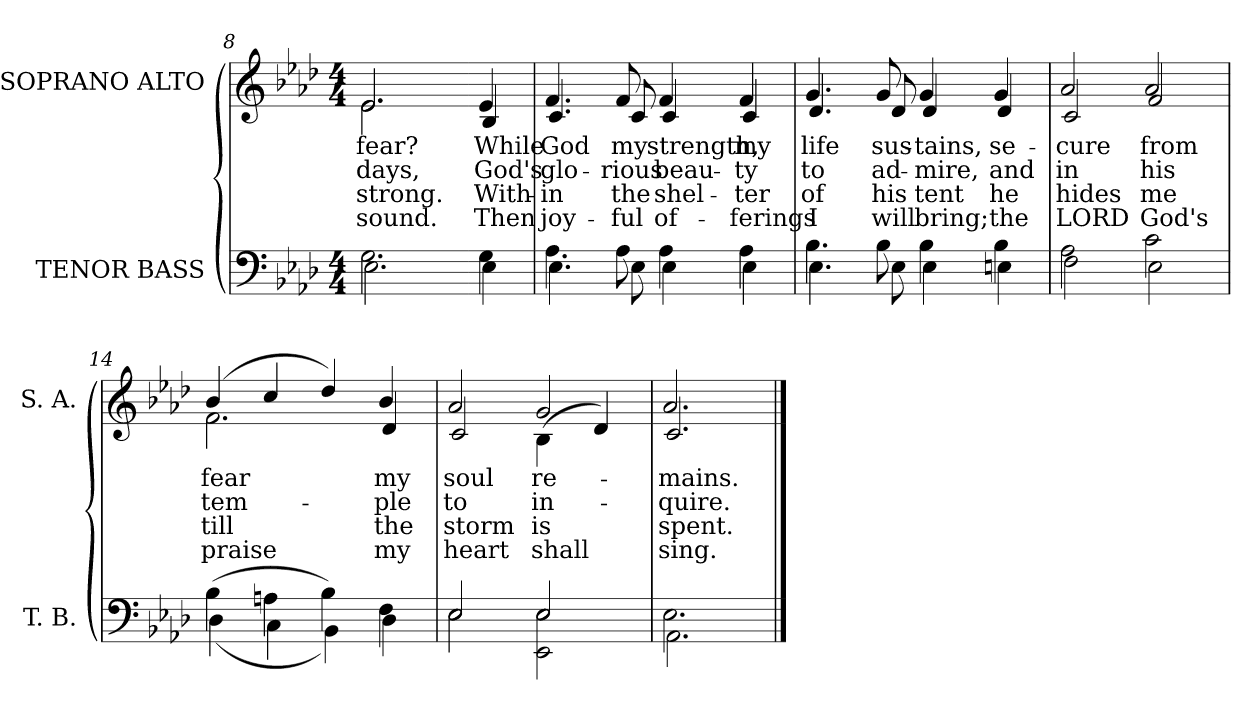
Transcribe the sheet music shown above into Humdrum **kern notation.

**kern	**kern	**text	**text	**text	**text
*part2	*part1	*part1	*part1	*part1	*part1
*staff2	*staff1	*staff1	*staff1	*staff1	*staff1
*I"TENOR BASS	*I"SOPRANO ALTO	*	*	*	*
*I'T. B.	*I'S. A.	*	*	*	*
*clefF4	*clefG2	*	*	*	*
*k[b-e-a-d-]	*k[b-e-a-d-]	*	*	*	*
*A-:	*A-:	*	*	*	*
*M4/4	*M4/4	*	*	*	*
=8	=8	=8	=8	=8	=8
*^	*	*	*	*	*
!	!	!	!LO:LY:b:color=#000000	!LO:LY:b:color=#000000	!LO:LY:b:color=#000000	!LO:LY:b:color=#000000
*	*	*^	*	*	*	*
2.Gi\	2.E-i\	2.e-i/	2.e-i\	fear?	days,	strong.	-sound.
!!LO:LB:g=z	!!
=9-	=9-	=9-	=9-	=9-	=9-	=9-	=9-
!	!	!	!	!LO:LY:b:color=#000000	!LO:LY:b:color=#000000	!LO:LY:b:color=#000000	!LO:LY:b:color=#000000
4Gi\	4E-i\	4e-i/	4B-i/	While	God's	With-	Then
=10	=10	=10	=10	=10	=10	=10	=10
!	!	!	!	!LO:LY:b:color=#000000	!LO:LY:b:color=#000000	!LO:LY:b:color=#000000	!LO:LY:b:color=#000000
4.A-i\	4.E-i\	4.fi/	4.ci/	God	glo-	-in	joy-
!	!	!	!	!LO:LY:b:color=#000000	!LO:LY:b:color=#000000	!LO:LY:b:color=#000000	!LO:LY:b:color=#000000
8A-i\	8E-i\	8fi/	8ci/	my	-rious	the	-ful
!	!	!	!	!LO:LY:b:color=#000000	!LO:LY:b:color=#000000	!LO:LY:b:color=#000000	!LO:LY:b:color=#000000
4A-i\	4E-i\	4fi/	4ci/	strength,	beau-	shel-	of-
!	!	!	!	!LO:LY:b:color=#000000	!LO:LY:b:color=#000000	!LO:LY:b:color=#000000	!LO:LY:b:color=#000000
4A-i\	4E-i\	4fi/	4ci/	my	-ty	-ter	-ferings
=11	=11	=11	=11	=11	=11	=11	=11
!	!	!	!	!LO:LY:b:color=#000000	!LO:LY:b:color=#000000	!LO:LY:b:color=#000000	!LO:LY:b:color=#000000
4.B-i\	4.E-i\	4.gi/	4.d-i/	life	to	of	I
!	!	!	!	!LO:LY:b:color=#000000	!LO:LY:b:color=#000000	!LO:LY:b:color=#000000	!LO:LY:b:color=#000000
8B-i\	8E-i\	8gi/	8d-i/	sus-	ad-	his	will
!	!	!	!	!LO:LY:b:color=#000000	!LO:LY:b:color=#000000	!LO:LY:b:color=#000000	!LO:LY:b:color=#000000
4B-i\	4E-i\	4gi/	4d-i/	-tains,	-mire,	tent	bring;
!!LO:LB:g=z	!!
=12-	=12-	=12-	=12-	=12-	=12-	=12-	=12-
!	!	!	!	!LO:LY:b:color=#000000	!LO:LY:b:color=#000000	!LO:LY:b:color=#000000	!LO:LY:b:color=#000000
4B-i\	4Eni\	4gi/	4d-i/	se-	and	he	the
=13	=13	=13	=13	=13	=13	=13	=13
!	!	!	!	!LO:LY:b:color=#000000	!LO:LY:b:color=#000000	!LO:LY:b:color=#000000	!LO:LY:b:color=#000000
2A-i\	2Fi\	2a-i/	2ci/	-cure	in	hides	LORD
!	!	!	!	!LO:LY:b:color=#000000	!LO:LY:b:color=#000000	!LO:LY:b:color=#000000	!LO:LY:b:color=#000000
2ci\	2E-i\	2a-i/	2fi/	from	his	me	God's
=14	=14	=14	=14	=14	=14	=14	=14
!	!	!	!	!LO:LY:b:color=#000000	!LO:LY:b:color=#000000	!LO:LY:b:color=#000000	!LO:LY:b:color=#000000
(4B-i\	(4D-i\	(4b-i/	2.fi\	fear	tem-	till	praise
4Ani\	4Ci\	4cci/	.	.	.	.	.
4B-i\)	4BB-i\)	4dd-i/)	.	.	.	.	.
!	!	!	!	!LO:LY:b:color=#000000	!LO:LY:b:color=#000000	!LO:LY:b:color=#000000	!LO:LY:b:color=#000000
4Fi\	4D-i\	4b-i/	4d-i/	my	-ple	the	my
=15	=15	=15	=15	=15	=15	=15	=15
*	*^	*	*	*	*	*	*
!	!	!	!	!	!LO:LY:b:color=#000000	!LO:LY:b:color=#000000	!LO:LY:b:color=#000000	!LO:LY:b:color=#000000
2ryy	2E-i/	2E-i\	2a-i/	2ci/	soul	to	storm	heart
!	!	!	!	!	!LO:LY:b:color=#000000	!LO:LY:b:color=#000000	!LO:LY:b:color=#000000	!LO:LY:b:color=#000000
2EE-i\yy	2E-i/	2EE-i\ 2E-i	2gi/	(4B-i\	re-	in-	is	shall
.	.	.	.	4d-i/)	.	.	.	.
*	*v	*v	*	*	*	*	*	*
=16	=16	=16	=16	=16	=16	=16	=16
!	!	!	!	!LO:LY:b:color=#000000	!LO:LY:b:color=#000000	!LO:LY:b:color=#000000	!LO:LY:b:color=#000000
2.E-i\	2.AA-i\	2.a-i/	2.ci/	-mains.	-quire.	spent.	sing.
*v	*v	*	*	*	*	*	*
*	*v	*v	*	*	*	*
==	==	==	==	==	==
*-	*-	*-	*-	*-	*-
